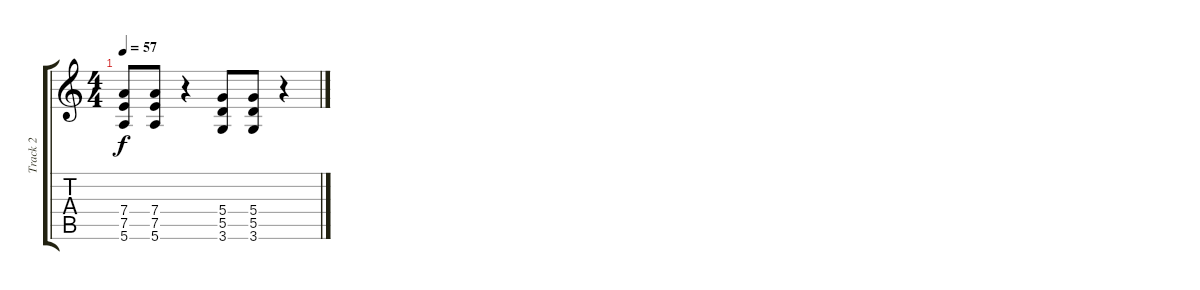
\track ("Track 2" "Track 2") {instrument overdrivenguitar}
\staff {score tabs}
\tuning (E4 B3 G3 D3 A2 E2) {hide}
\ts (4 4)
\tempo 57
\clef g2
\ks c
(7.4 7.5 5.6).8{dy f} (7.4 7.5 5.6).8 r.4 (5.4 5.5 3.6).8{beam merge} (5.4 5.5 3.6).8 r.4
